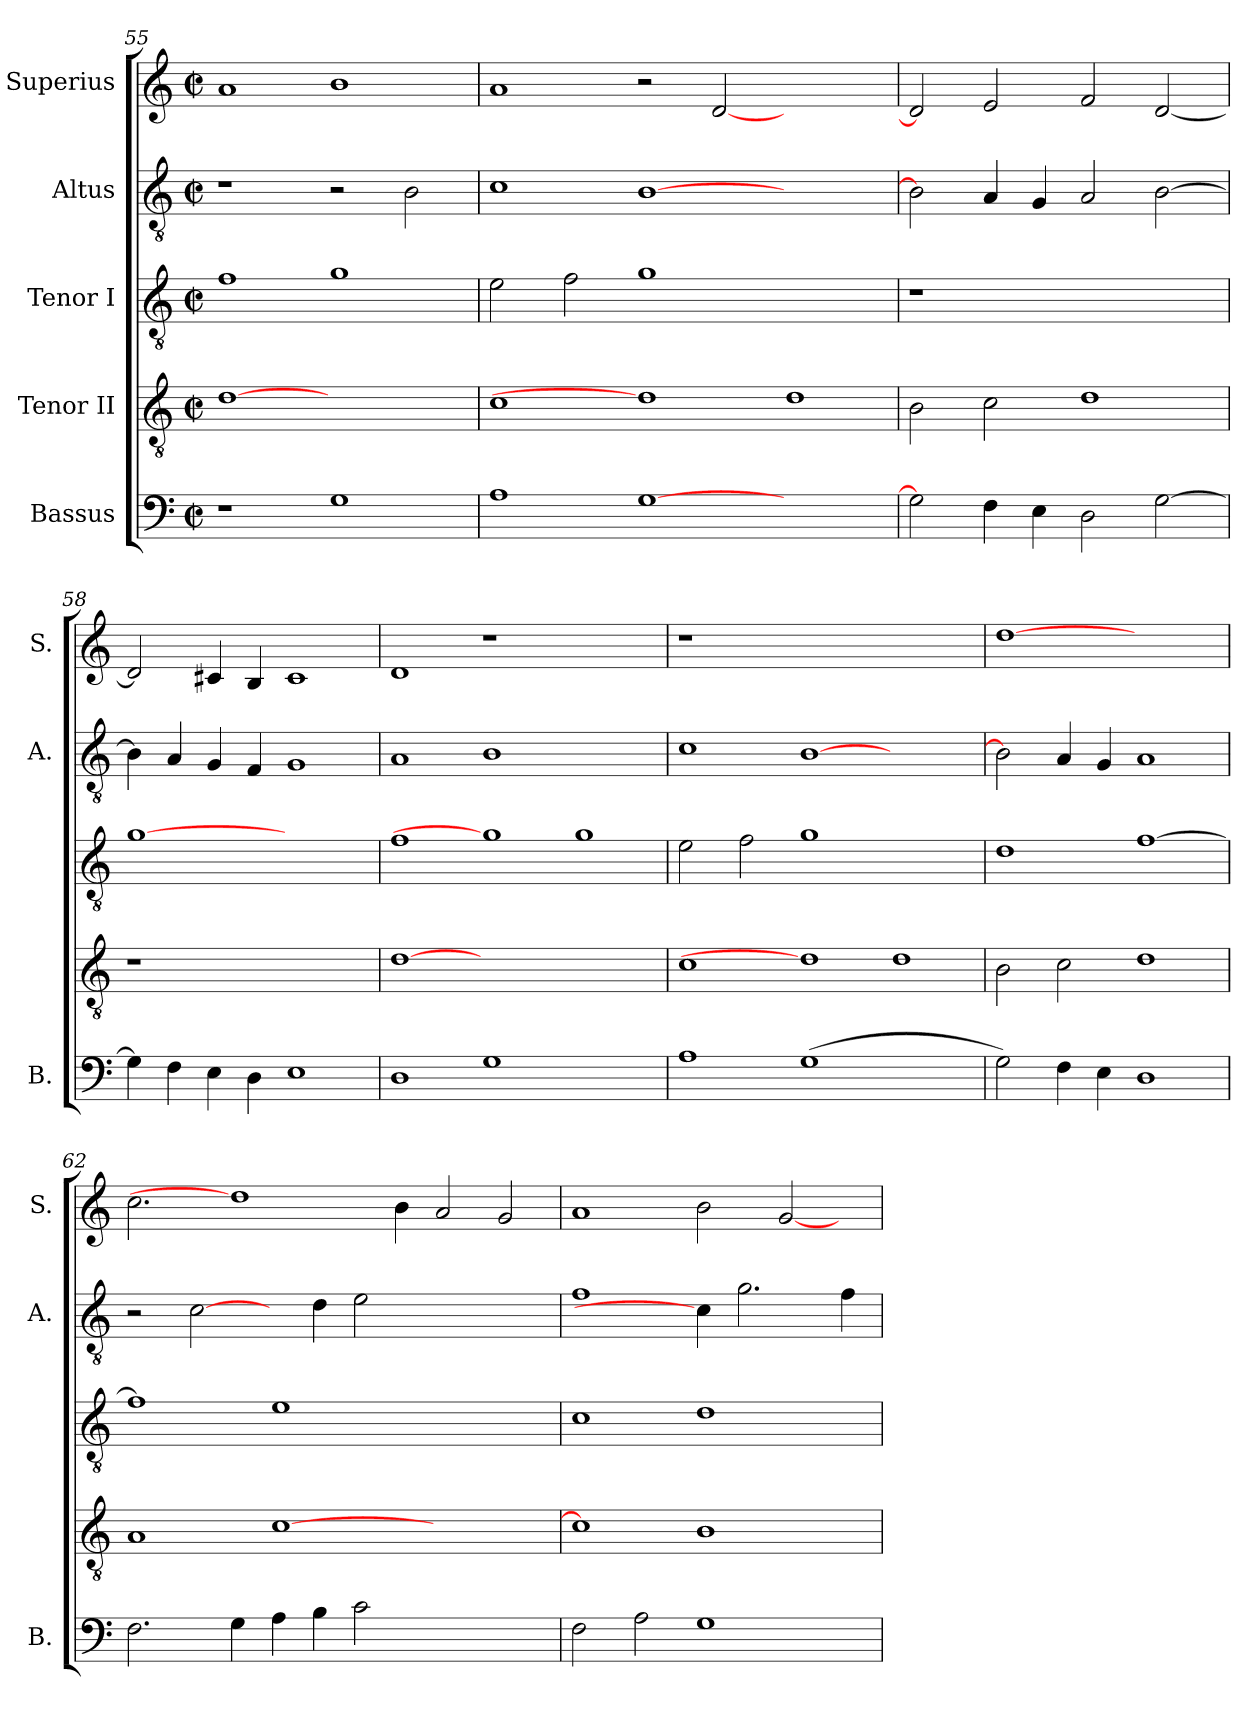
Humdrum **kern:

**kern	**kern	**kern	**kern	**kern
*part5	*part4	*part3	*part2	*part1
*staff5	*staff4	*staff3	*staff2	*staff1
*I"Bassus	*I"Tenor II	*I"Tenor I	*I"Altus	*I"Superius
*I'B.	*	*	*I'A.	*I'S.
*clefF4	*clefGv2	*clefGv2	*clefGv2	*clefG2
*	*ITrd7c12	*ITrd7c12	*ITrd7c12	*
*k[]	*k[]	*k[]	*k[]	*k[]
*C:	*C:	*C:	*C:	*C:
*M2/2	*M2/2	*M2/2	*M2/2	*M2/2
*met(c|)	*met(c|)	*met(c|)	*met(c|)	*met(c|)
=55	=55	=55	=55	=55
1r	[1Di	1Fi	1r	1ai
1Gi	1ryy	1Gi	2r	1bi
.	.	.	2BBi\	.
=56	=56	=56	=56	=56
1Ai	1Ci	2Ei\	1Ci	1ai
.	.	2Fi\	.	.
[>1Gi	1Di]	1Gi	[>1BBi	2r
.	.	.	.	[<2di/
1ryy	1Di	1ryy	1ryy	1ryy
=57	=57	=57	=57	=57
!	!	!LO:N:vis=1	!	!
2Gi\]	2BBi\	1r	2BBi\]	2di/]
4Fi\	2Ci\	.	4AAi/	2ei/
4Ei\	.	.	4GGi/	.
2Di\	1Di	1ryy	2AAi/	2fi/
[>2Gi\	.	.	[>2BBi\	[<2di/
!!LO:LB:g=z
=58	=58	=58	=58	=58
!	!LO:N:vis=1	!	!	!
4Gi\]	1r	[1Gi	4BBi\]	2di/]
4Fi\	.	.	4AAi/	.
4Ei\	.	.	4GGi/	4c#Xi/
4Di\	.	.	4FFi/	4Bi/
1Ei	1ryy	1ryy	1GGi	1c#i
=59	=59	=59	=59	=59
1Di	[1Di	1Fi	1AAi	1di
1Gi	0ryy	1Gi]	1BBi	1r
1ryy	.	1Gi	1ryy	1ryy
=60	=60	=60	=60	=60
!	!	!	!	!LO:N:vis=1
1Ai	1Ci	2Ei\	1Ci	1r
.	.	2Fi\	.	.
(1Gi	1Di]	1Gi	[>1BBi	0ryy
1ryy	1Di	1ryy	1ryy	.
=61	=61	=61	=61	=61
2Gi\)	2BBi\	1Di	2BBi\]	[1ddi
4Fi\	2Ci\	.	4AAi/	.
4Ei\	.	.	4GGi/	.
1Di	1Di	[>1Fi	1AAi	1ryy
=62	=62	=62	=62	=62
2.Fi\	1AAi	1Fi]	2r	2.cci\
.	.	.	[2Ci\	.
4Gi\	.	.	.	1ddi]
4Ai\	[>1Ci	1Ei	4ryy	.
4Bi\	.	.	4Di\	.
2ci\	.	.	2Ei\	.
.	.	.	.	4bi\
1ryy	1ryy	1ryy	1ryy	2ai/
.	.	.	.	2gi/
!!LO:PB:g=z
=63	=63	=63	=63	=63
2Fi\	1Ci]	1Ci	1Fi	1ai
2Ai\	.	.	.	.
1Gi	1BBi	1Di	4Ci\]	2bi\
.	.	.	2.Gi\	.
.	.	.	.	[<2gi/
4ryy	4ryy	4ryy	4Fi\	4ryy
=	=	=	=	=
*-	*-	*-	*-	*-
